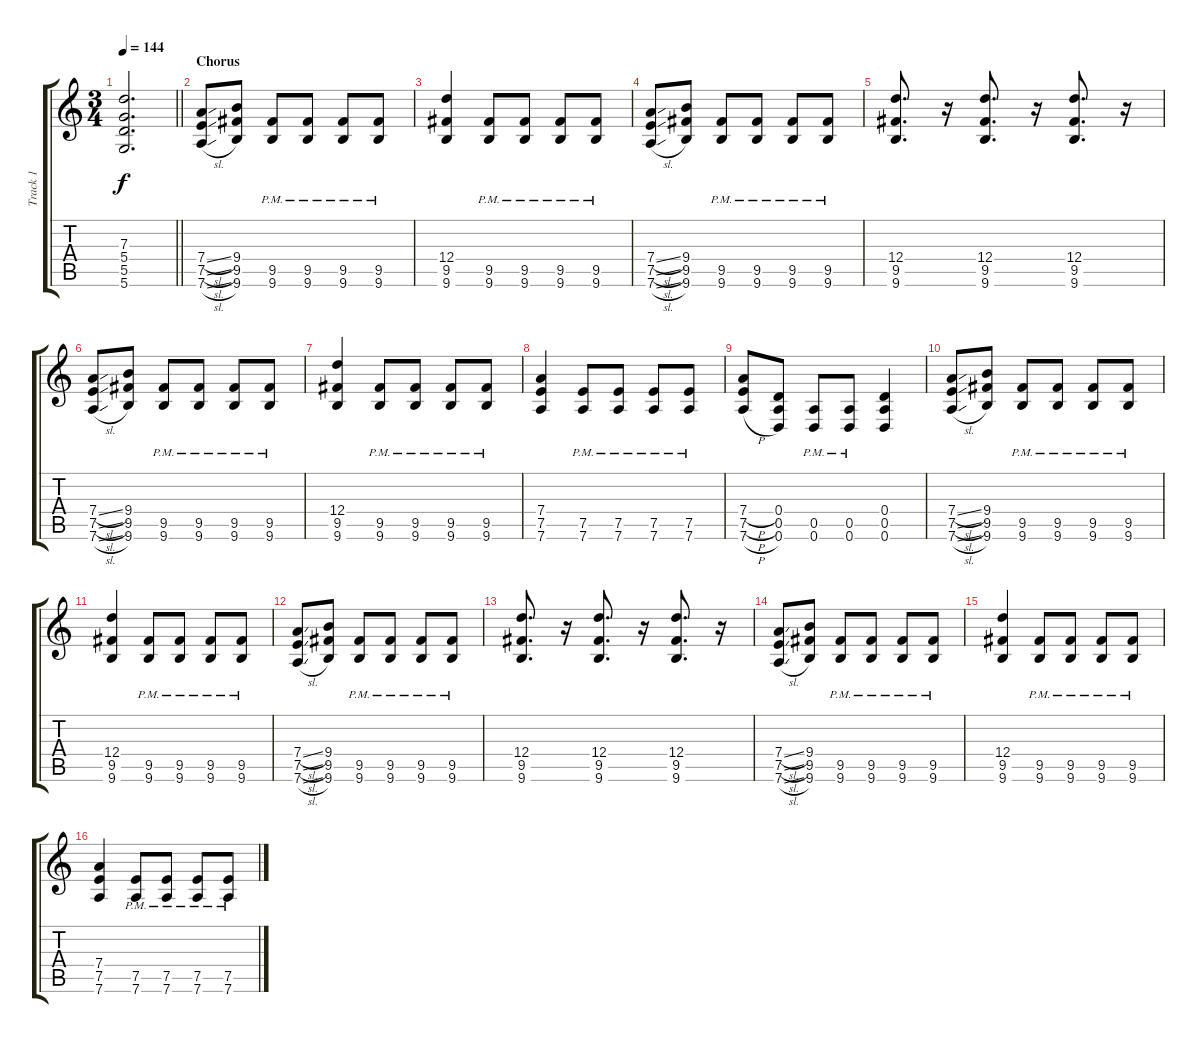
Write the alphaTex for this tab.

\track ("Track 1" "Track 1") {instrument overdrivenguitar}
\staff {score tabs}
\tuning (E4 B3 G3 D3 A2 D2) {hide}
\ts (3 4)
\tempo 144
\clef g2
\barLineRight lightlight
\ks c
(7.3{t} 5.4{t} 5.5{t} 5.6{t}).2{d dy f} |
\section ("" "Chorus")
(7.4{sl} 7.5{sl} 7.6{sl}).8{instrument distortionguitar} (9.4 9.5 9.6).8 (9.5{pm} 9.6{pm}).8 (9.5{pm} 9.6{pm}).8 (9.5{pm} 9.6{pm}).8 (9.5{pm} 9.6{pm}).8 |
(12.4 9.5 9.6).4 (9.5{pm} 9.6{pm}).8 (9.5{pm} 9.6{pm}).8 (9.5{pm} 9.6{pm}).8 (9.5{pm} 9.6{pm}).8 |
(7.4{sl} 7.5{sl} 7.6{sl}).8 (9.4 9.5 9.6).8 (9.5{pm} 9.6{pm}).8 (9.5{pm} 9.6{pm}).8 (9.5{pm} 9.6{pm}).8 (9.5{pm} 9.6{pm}).8 |
(12.4 9.5 9.6).8{d} r.16 (12.4 9.5 9.6).8{d} r.16 (12.4 9.5 9.6).8{d} r.16 |
(7.4{sl} 7.5{sl} 7.6{sl}).8 (9.4 9.5 9.6).8 (9.5{pm} 9.6{pm}).8 (9.5{pm} 9.6{pm}).8 (9.5{pm} 9.6{pm}).8 (9.5{pm} 9.6{pm}).8 |
(12.4 9.5 9.6).4 (9.5{pm} 9.6{pm}).8 (9.5{pm} 9.6{pm}).8 (9.5{pm} 9.6{pm}).8 (9.5{pm} 9.6{pm}).8 |
(7.4 7.5 7.6).4 (7.5{pm} 7.6{pm}).8 (7.5{pm} 7.6{pm}).8 (7.5{pm} 7.6{pm}).8 (7.5{pm} 7.6{pm}).8 |
(7.4{h} 7.5{h} 7.6{h}).8 (0.4 0.5 0.6).8 (0.5{pm} 0.6{pm}).8 (0.5{pm} 0.6{pm}).8 (0.4 0.5 0.6).4 |
(7.4{sl} 7.5{sl} 7.6{sl}).8 (9.4 9.5 9.6).8 (9.5{pm} 9.6{pm}).8 (9.5{pm} 9.6{pm}).8 (9.5{pm} 9.6{pm}).8 (9.5{pm} 9.6{pm}).8 |
(12.4 9.5 9.6).4 (9.5{pm} 9.6{pm}).8 (9.5{pm} 9.6{pm}).8 (9.5{pm} 9.6{pm}).8 (9.5{pm} 9.6{pm}).8 |
(7.4{sl} 7.5{sl} 7.6{sl}).8 (9.4 9.5 9.6).8 (9.5{pm} 9.6{pm}).8 (9.5{pm} 9.6{pm}).8 (9.5{pm} 9.6{pm}).8 (9.5{pm} 9.6{pm}).8 |
(12.4 9.5 9.6).8{d} r.16 (12.4 9.5 9.6).8{d} r.16 (12.4 9.5 9.6).8{d} r.16 |
(7.4{sl} 7.5{sl} 7.6{sl}).8 (9.4 9.5 9.6).8 (9.5{pm} 9.6{pm}).8 (9.5{pm} 9.6{pm}).8 (9.5{pm} 9.6{pm}).8 (9.5{pm} 9.6{pm}).8 |
(12.4 9.5 9.6).4 (9.5{pm} 9.6{pm}).8 (9.5{pm} 9.6{pm}).8 (9.5{pm} 9.6{pm}).8 (9.5{pm} 9.6{pm}).8 |
(7.4 7.5 7.6).4 (7.5{pm} 7.6{pm}).8 (7.5{pm} 7.6{pm}).8 (7.5{pm} 7.6{pm}).8 (7.5{pm} 7.6{pm}).8
